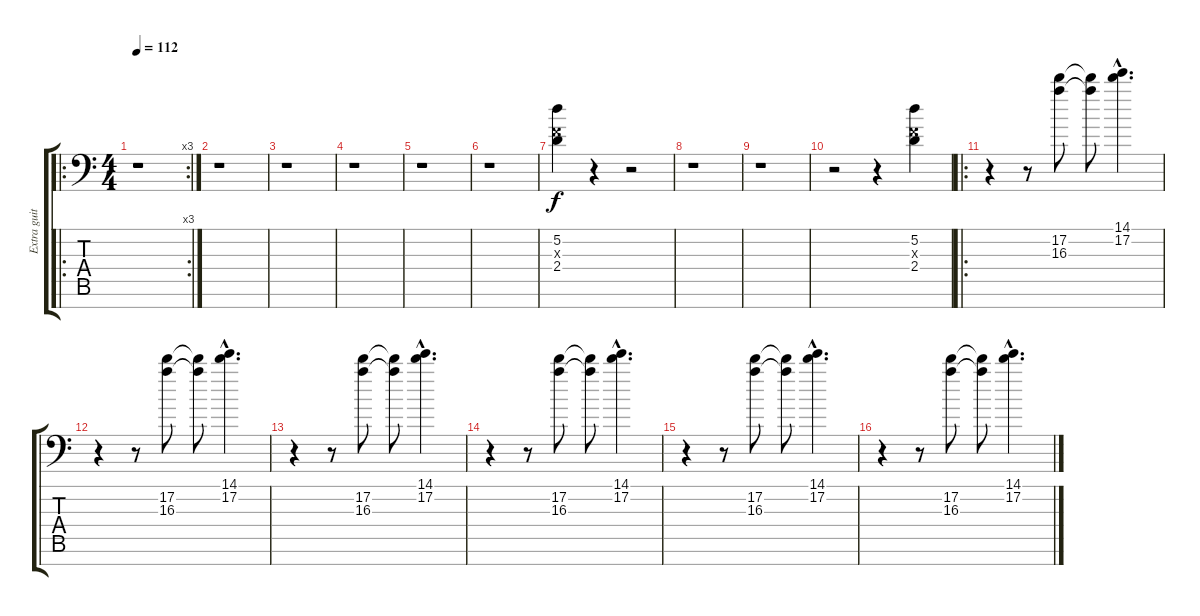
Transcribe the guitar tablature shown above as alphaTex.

\track ("Extra guitar" "Extra guit") {instrument distortionguitar}
\staff {score tabs}
\tuning (D4 A3 F3 C3 G2 D2 A1) {hide}
\ro
\rc 3
\ts (4 4)
\tempo 112
\clef f4
\ks c
r.1{dy f instrument distortionguitar} |
r.1 |
r.1 |
r.1 |
r.1 |
r.1 |
(5.2 0.3{x} 2.4).4{balance 8} r.4 r.2 |
r.1 |
r.1 |
r.2 r.4 (5.2 0.3{x} 2.4).4{balance 8} |
\ro
r.4 r.8 (17.2 16.3).8{balance 16} (17.2{t} 16.3{t}).8 (14.1{hac} 17.2{hac}).4{d} |
r.4 r.8 (17.2 16.3).8 (17.2{t} 16.3{t}).8 (14.1{hac} 17.2{hac}).4{d} |
r.4 r.8 (17.2 16.3).8 (17.2{t} 16.3{t}).8 (14.1{hac} 17.2{hac}).4{d} |
r.4 r.8 (17.2 16.3).8 (17.2{t} 16.3{t}).8 (14.1{hac} 17.2{hac}).4{d} |
r.4 r.8 (17.2 16.3).8 (17.2{t} 16.3{t}).8 (14.1{hac} 17.2{hac}).4{d} |
r.4 r.8 (17.2 16.3).8 (17.2{t} 16.3{t}).8 (14.1{hac} 17.2{hac}).4{d}
